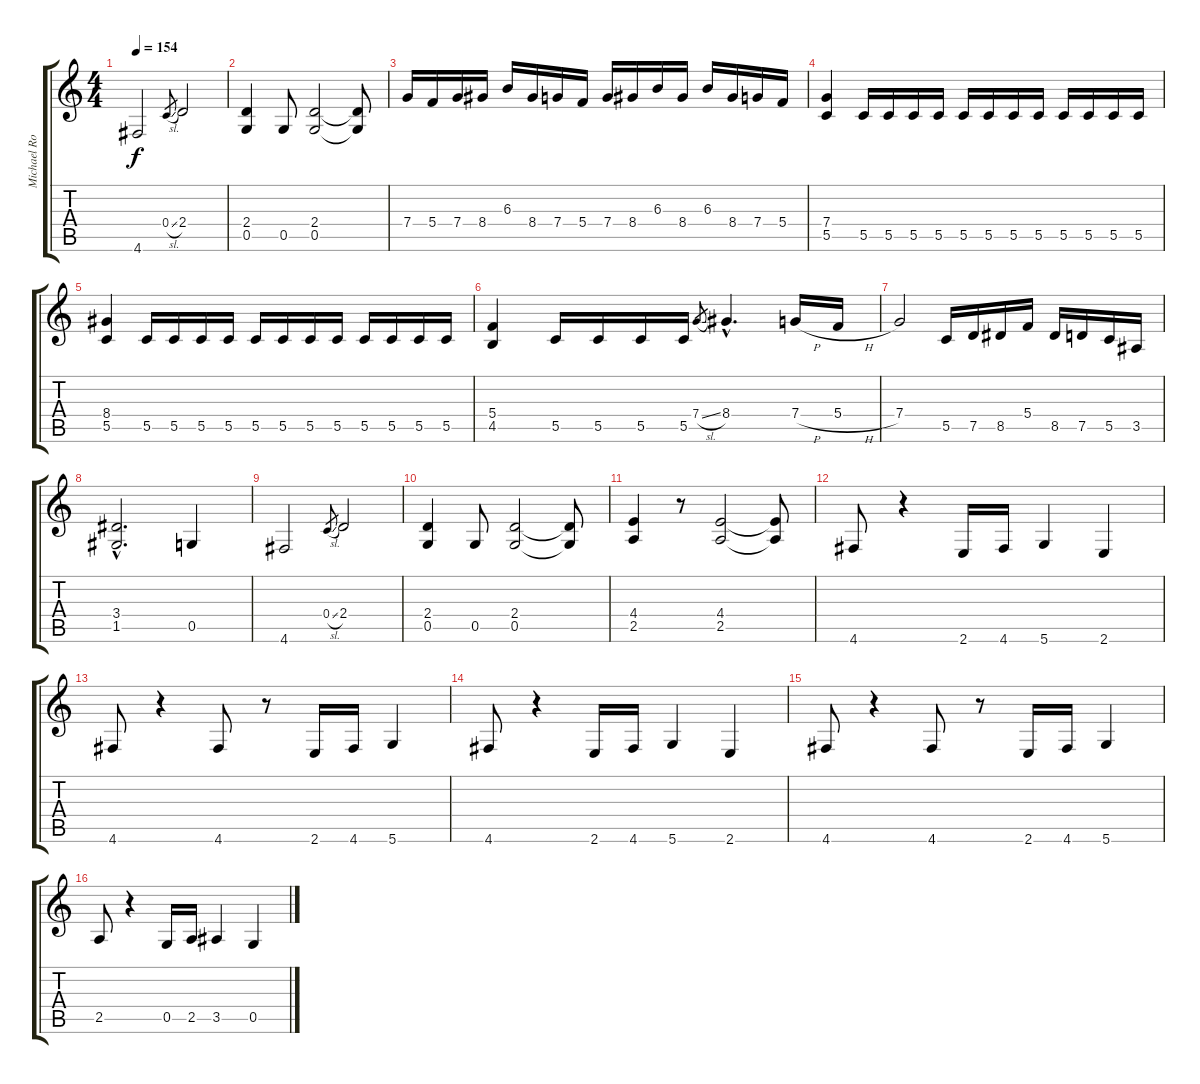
\track ("Michael Romeo" "Michael Ro") {instrument distortionguitar}
\staff {score tabs}
\tuning (D4 A3 F3 C3 G2 D2) {hide}
\ts (4 4)
\tempo 154
\clef g2
\ks c
4.6.2{dy f} 0.4{sl}.8{gr} 2.4.2 |
(2.4 0.5).4 0.5.8 (2.4 0.5).2 (2.4{t} 0.5{t}).8 |
7.4.16 5.4.16 7.4.16 8.4.16 6.3.16 8.4.16 7.4.16 5.4.16 7.4.16 8.4.16 6.3.16 8.4.16 6.3.16 8.4.16 7.4.16 5.4.16 |
(7.4 5.5).4 5.5.16 5.5.16 5.5.16 5.5.16 5.5.16 5.5.16 5.5.16 5.5.16 5.5.16 5.5.16 5.5.16 5.5.16 |
(8.4 5.5).4 5.5.16 5.5.16 5.5.16 5.5.16 5.5.16 5.5.16 5.5.16 5.5.16 5.5.16 5.5.16 5.5.16 5.5.16 |
(5.4 4.5).4 5.5.16 5.5.16 5.5.16 5.5.16 7.4{sl}.8{gr} 8.4{hac}.4{d} 7.4{h}.16 5.4{h}.16 |
7.4.2 5.5.16 7.5.16 8.5.16 5.4.16 8.5.16 7.5.16 5.5.16 3.5.16 |
(3.4{hac} 1.5{hac}).2{d} 0.5.4 |
4.6.2 0.4{sl}.8{gr} 2.4.2 |
(2.4 0.5).4 0.5.8 (2.4 0.5).2 (2.4{t} 0.5{t}).8 |
(4.4 2.5).4 r.8 (4.4 2.5).2 (4.4{t} 2.5{t}).8 |
4.6.8 r.4 2.6.16 4.6.16 5.6.4 2.6.4 |
4.6.8 r.4 4.6.8 r.8 2.6.16 4.6.16 5.6.4 |
4.6.8 r.4 2.6.16 4.6.16 5.6.4 2.6.4 |
4.6.8 r.4 4.6.8 r.8 2.6.16 4.6.16 5.6.4 |
2.5.8 r.4 0.5.16 2.5.16 3.5.4 0.5.4
